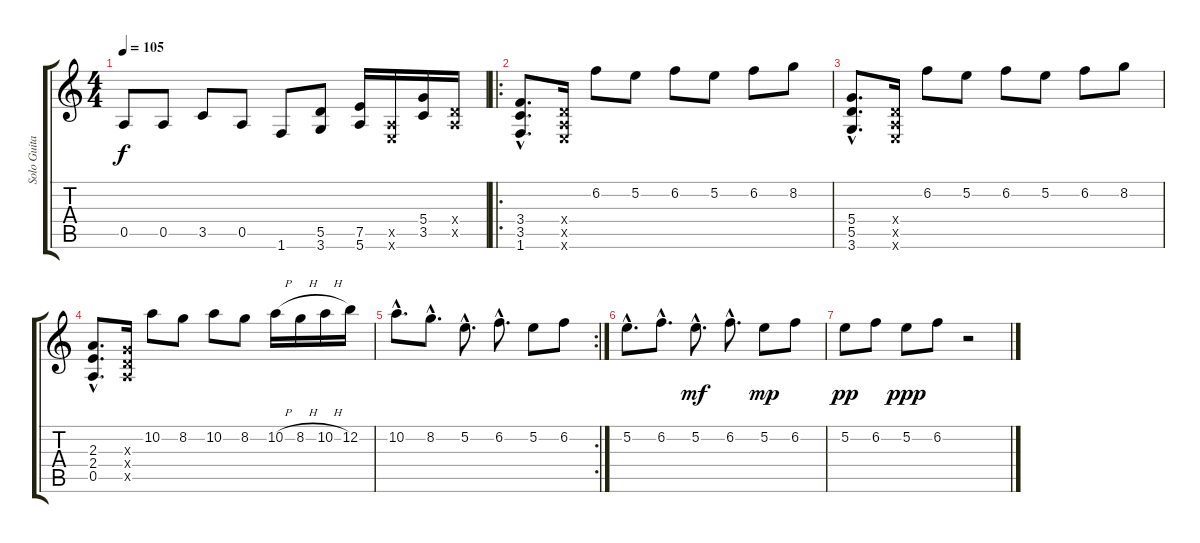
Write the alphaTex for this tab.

\track ("Solo Guitar" "Solo Guita") {instrument distortionguitar}
\staff {score tabs}
\tuning (E4 B3 G3 D3 A2 E2) {hide}
\ts (4 4)
\tempo 105
\clef g2
\ks c
0.5.8{dy f} 0.5.8 3.5.8 0.5.8 1.6.8 (5.5 3.6).8 (7.5 5.6).16 (0.5{x} 0.6{x}).16 (5.4 3.5).16 (0.4{x} 0.5{x}).16 |
\ro
(3.4{hac} 3.5{hac} 1.6{hac}).8{d} (0.4{x} 0.5{x} 0.6{x}).16 6.2.8 5.2.8 6.2.8 5.2.8 6.2.8 8.2.8 |
(5.4{hac} 5.5{hac} 3.6{hac}).8{d} (0.4{x} 0.5{x} 0.6{x}).16 6.2.8 5.2.8 6.2.8 5.2.8 6.2.8 8.2.8 |
(2.3{hac} 2.4{hac} 0.5{hac}).8{d} (0.3{x} 0.4{x} 0.5{x}).16 10.2.8 8.2.8 10.2.8 8.2.8 10.2{h}.16 8.2{h}.16 10.2{h}.16 12.2.16 |
\rc 2
10.2{hac}.8{d} 8.2{hac}.8{d} 5.2{hac}.8{d} 6.2{hac}.8{d} 5.2.8 6.2.8 |
5.2{hac}.8{d} 6.2{hac}.8{d} 5.2{hac}.8{d dy mf} 6.2{hac}.8{d} 5.2.8{dy mp} 6.2.8 |
5.2.8{dy pp} 6.2.8 5.2.8{dy ppp} 6.2.8 r.2
